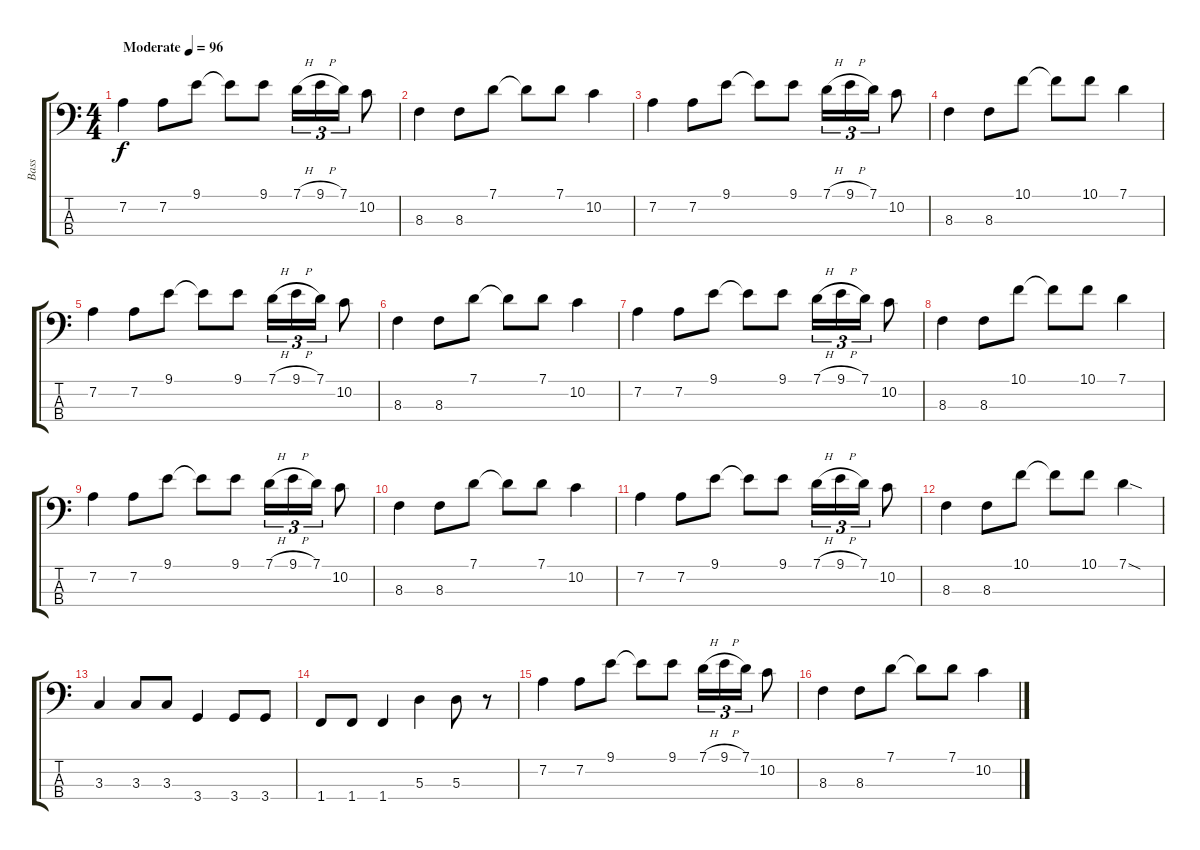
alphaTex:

\track ("Bass" "Bass") {instrument electricbassfinger}
\staff {score tabs}
\tuning (G2 D2 A1 E1) {hide}
\ts (4 4)
\tempo (96 "Moderate")
\clef f4
\ks c
7.2.4{dy f instrument electricbassfinger} 7.2.8 9.1.8 9.1{t}.8 9.1.8 7.1{h}.16{tu (3 2)} 9.1{h}.16{tu (3 2)} 7.1.16{tu (3 2)} 10.2.8 |
8.3.4 8.3.8 7.1.8 7.1{t}.8 7.1.8 10.2.4 |
7.2.4 7.2.8 9.1.8 9.1{t}.8 9.1.8 7.1{h}.16{tu (3 2)} 9.1{h}.16{tu (3 2)} 7.1.16{tu (3 2)} 10.2.8 |
8.3.4 8.3.8 10.1.8 10.1{t}.8 10.1.8 7.1.4 |
7.2.4 7.2.8 9.1.8 9.1{t}.8 9.1.8 7.1{h}.16{tu (3 2)} 9.1{h}.16{tu (3 2)} 7.1.16{tu (3 2)} 10.2.8 |
8.3.4 8.3.8 7.1.8 7.1{t}.8 7.1.8 10.2.4 |
7.2.4 7.2.8 9.1.8 9.1{t}.8 9.1.8 7.1{h}.16{tu (3 2)} 9.1{h}.16{tu (3 2)} 7.1.16{tu (3 2)} 10.2.8 |
8.3.4 8.3.8 10.1.8 10.1{t}.8 10.1.8 7.1.4 |
7.2.4 7.2.8 9.1.8 9.1{t}.8 9.1.8 7.1{h}.16{tu (3 2)} 9.1{h}.16{tu (3 2)} 7.1.16{tu (3 2)} 10.2.8 |
8.3.4 8.3.8 7.1.8 7.1{t}.8 7.1.8 10.2.4 |
7.2.4 7.2.8 9.1.8 9.1{t}.8 9.1.8 7.1{h}.16{tu (3 2)} 9.1{h}.16{tu (3 2)} 7.1.16{tu (3 2)} 10.2.8 |
8.3.4 8.3.8 10.1.8 10.1{t}.8 10.1.8 7.1{sod}.4 |
3.3.4 3.3.8 3.3.8 3.4.4 3.4.8 3.4.8 |
1.4.8 1.4.8 1.4.4 5.3.4 5.3.8 r.8 |
7.2.4 7.2.8 9.1.8 9.1{t}.8 9.1.8 7.1{h}.16{tu (3 2)} 9.1{h}.16{tu (3 2)} 7.1.16{tu (3 2)} 10.2.8 |
8.3.4 8.3.8 7.1.8 7.1{t}.8 7.1.8 10.2.4
